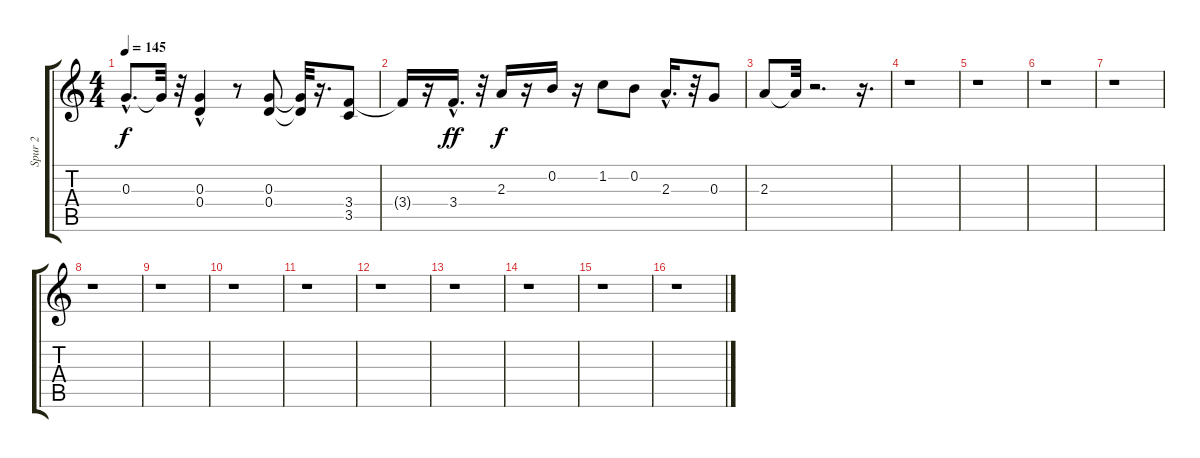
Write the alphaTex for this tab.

\track ("Spur 2" "Spur 2") {instrument distortionguitar}
\staff {score tabs}
\tuning (E4 B3 G3 D3 A2 E2) {hide}
\ts (4 4)
\tempo 145
\clef g2
\ks c
0.3{hac}.8{d dy f} 0.3{t}.32 r.32 (0.3{hac} 0.4).4 r.8 (0.3 0.4).8 (0.3{t} 0.4{t}).32 r.16{d} (3.4 3.5).8 |
3.4{t}.16 r.16 3.4{hac}.16{d dy ff} r.32 2.3.16{dy f} r.16 0.2.16 r.16 1.2.8 0.2.8 2.3{hac}.16{d} r.32 0.3.8 |
2.3.8 2.3{t}.32 r.2{d} r.16{d} |
r.1 |
r.1 |
r.1 |
r.1 |
r.1 |
r.1 |
r.1 |
r.1 |
r.1 |
r.1 |
r.1 |
r.1 |
r.1
